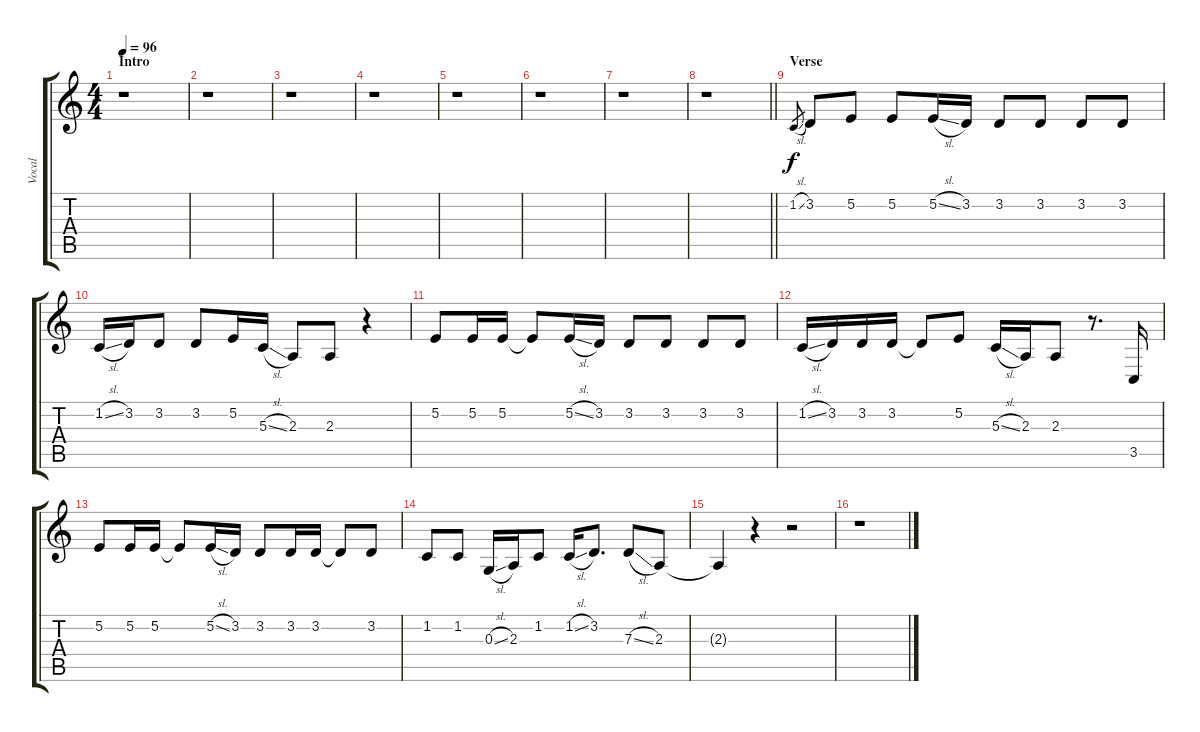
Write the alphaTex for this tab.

\track ("Vocal" "Vocal") {instrument tenorsax}
\staff {score tabs}
\tuning (E4 B3 G3 D3 A2 E2) {hide}
\ts (4 4)
\section ("" "Intro")
\tempo 96
\clef g2
\ks c
r.1{dy f instrument tenorsax} |
r.1 |
r.1 |
r.1 |
r.1 |
r.1 |
r.1 |
\barLineRight lightlight
r.1 |
\section ("" "Verse")
1.2{sl}.8{gr} 3.2.8 5.2.8 5.2.8 5.2{sl}.16 3.2.16 3.2.8 3.2.8 3.2.8 3.2.8 |
1.2{sl}.16 3.2.16 3.2.8 3.2.8 5.2.16 5.3{sl}.16 2.3.8 2.3.8 r.4 |
5.2.8 5.2.16 5.2.16 5.2{t}.8 5.2{sl}.16 3.2.16 3.2.8 3.2.8 3.2.8 3.2.8 |
1.2{sl}.16 3.2.16 3.2.16 3.2.16 3.2{t}.8 5.2.8 5.3{sl}.16 2.3.16 2.3.8 r.8{d} 3.5.16 |
5.2.8 5.2.16 5.2.16 5.2{t}.8 5.2{sl}.16 3.2.16 3.2.8 3.2.16 3.2.16 3.2{t}.8 3.2.8 |
1.2.8 1.2.8 0.3{sl}.16 2.3.16 1.2.8 1.2{sl}.16 3.2.8{d} 7.3{sl}.8 2.3.8 |
2.3{t}.4 r.4 r.2 |
r.1
